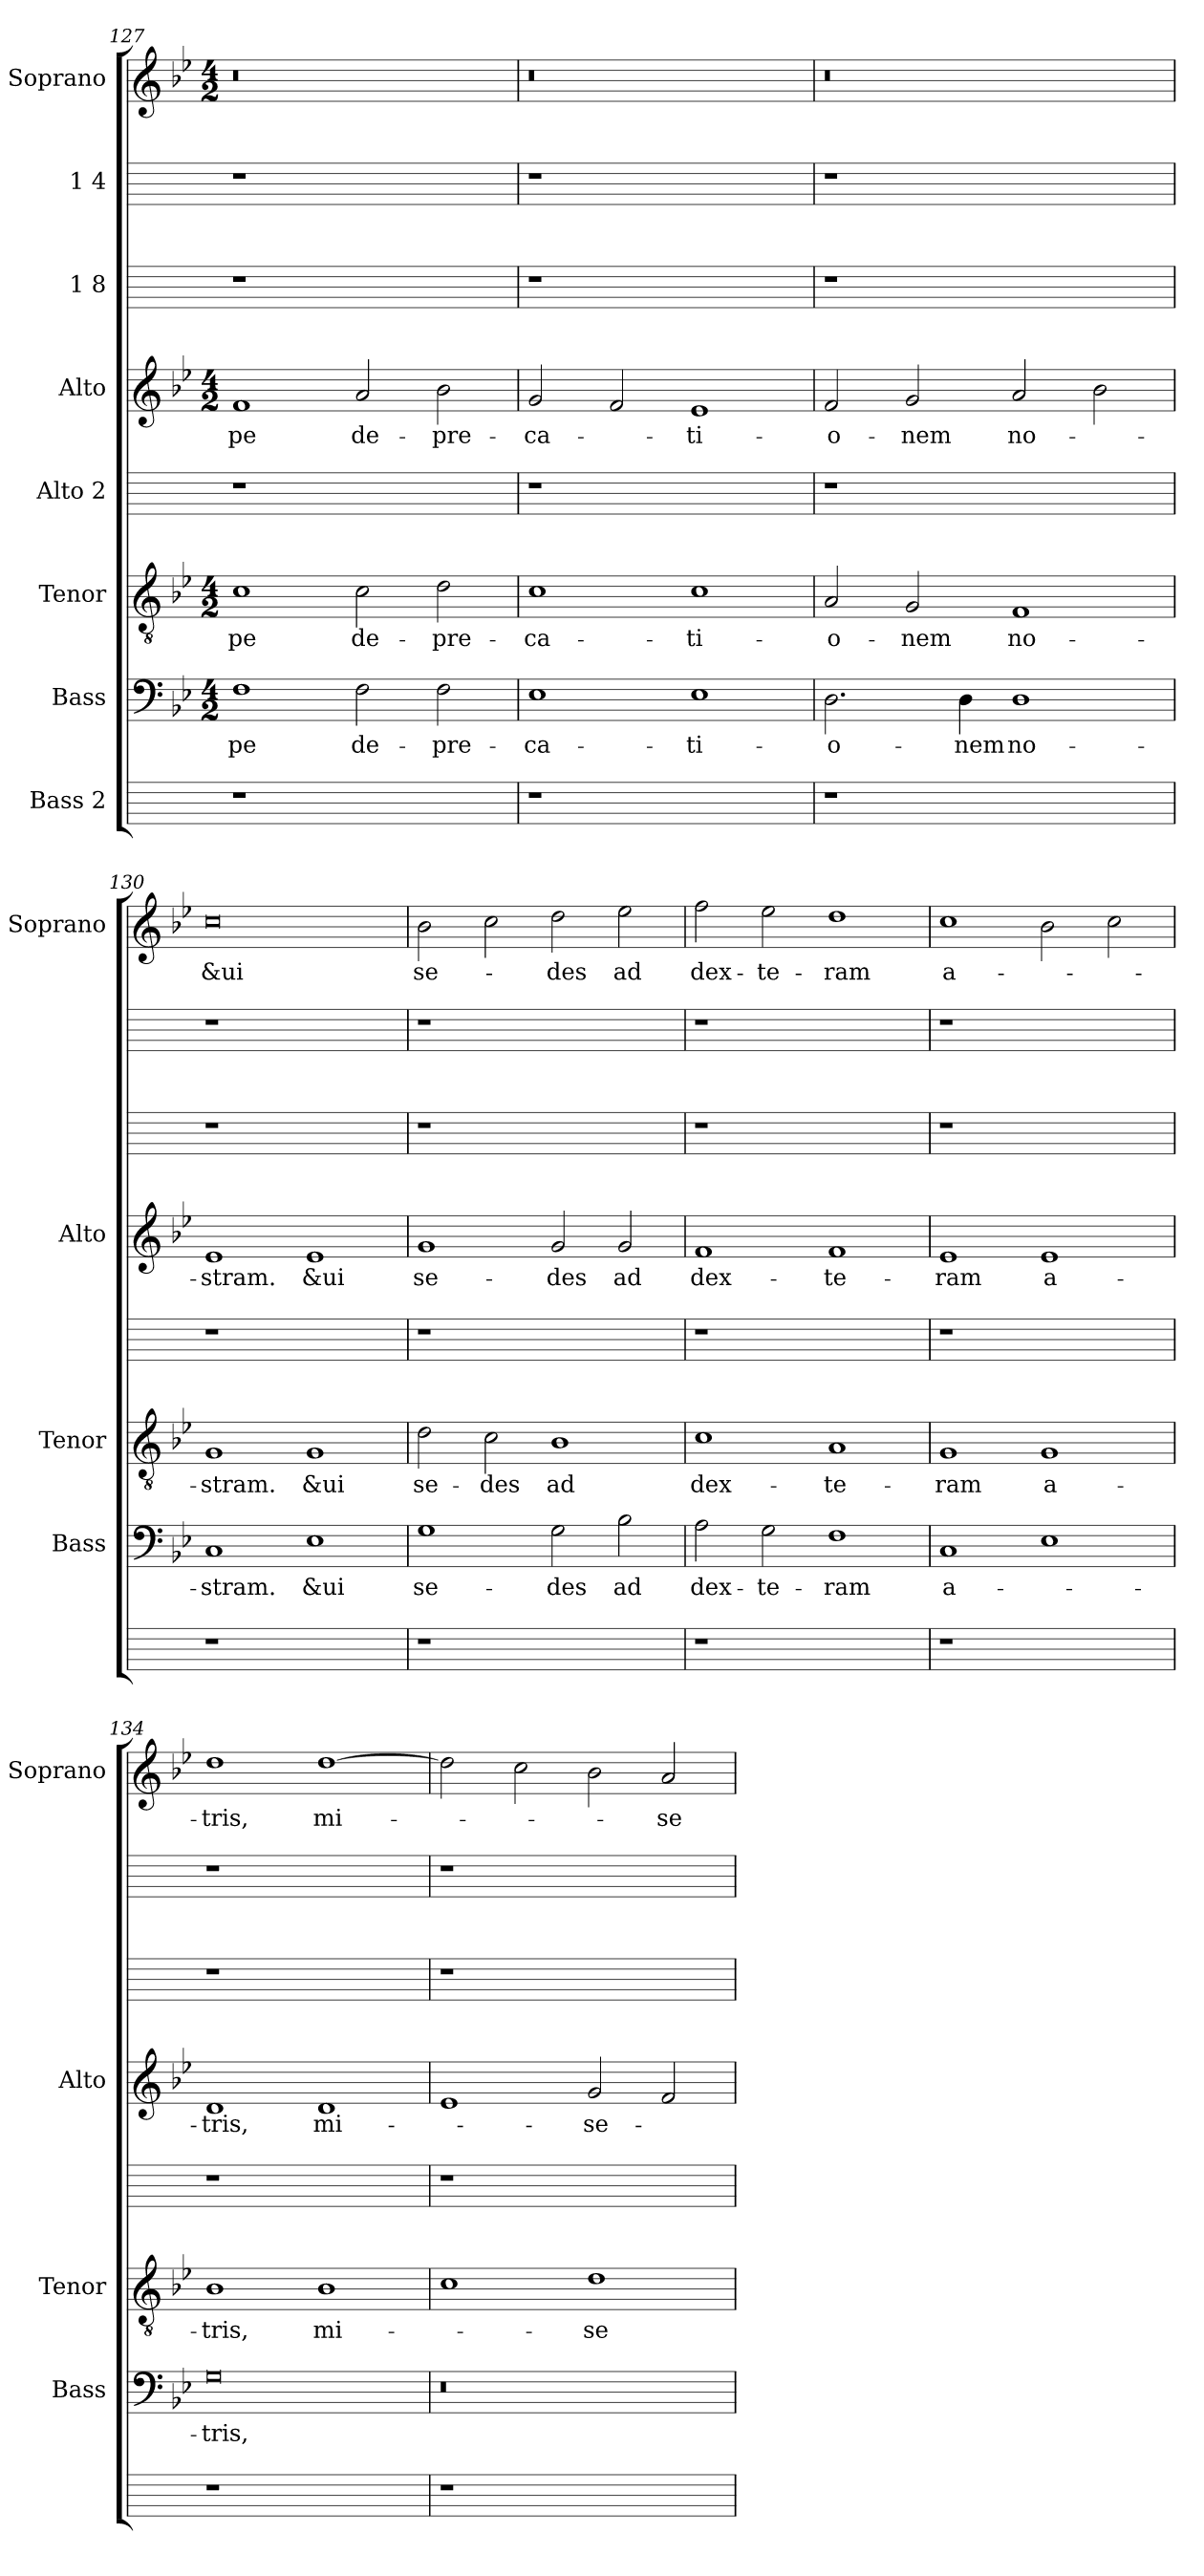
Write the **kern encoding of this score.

**kern	**kern	**text	**kern	**text	**kern	**kern	**text	**kern	**kern	**kern	**text
*part8	*part7	*part7	*part6	*part6	*part5	*part4	*part4	*part3	*part2	*part1	*part1
*staff8	*staff7	*staff7	*staff6	*staff6	*staff5	*staff4	*staff4	*staff3	*staff2	*staff1	*staff1
*I"Bass 2	*I"Bass	*	*I"Tenor	*	*I"Alto 2	*I"Alto	*	*I"1 8	*I"1 4	*I"Soprano	*
*	*I'Bass	*	*I'Tenor	*	*	*I'Alto	*	*	*	*I'Soprano	*
!!LO:LB:g=z
*	*clefF4	*	*clefGv2	*	*	*clefG2	*	*	*	*clefG2	*
*	*k[b-e-]	*	*k[b-e-]	*	*	*k[b-e-]	*	*	*	*k[b-e-]	*
*	*B-:	*	*B-:	*	*	*B-:	*	*	*	*B-:	*
*	*M4/2	*	*M4/2	*	*	*M4/2	*	*	*	*M4/2	*
=127	=127	=127	=127	=127	=127	=127	=127	=127	=127	=127	=127
!	!	!LO:LY:b:cj	!	!LO:LY:b:cj	!	!	!LO:LY:b:cj	!	!	!	!
1r	1F	-pe	1c	-pe	1r	1f	-pe	1r	1r	0r	.
!	!	!LO:LY:b:cj	!	!LO:LY:b:cj	!	!	!LO:LY:b:cj	!	!	!	!
1ryy	2F\	de-	2c\	de-	1ryy	2a/	de-	1ryy	1ryy	.	.
!	!	!LO:LY:b:cj	!	!LO:LY:b:cj	!	!	!LO:LY:b:cj	!	!	!	!
.	2F\	-pre-	2d\	-pre-	.	2b-\	-pre-	.	.	.	.
=128	=128	=128	=128	=128	=128	=128	=128	=128	=128	=128	=128
!	!	!LO:LY:b:cj	!	!LO:LY:b:cj	!	!	!LO:LY:b:cj	!	!	!	!
1r	1E-	-ca-	1c	-ca-	1r	2g/	-ca-	1r	1r	0r	.
.	.	.	.	.	.	2f/	.	.	.	.	.
!	!	!LO:LY:b:cj	!	!LO:LY:b:cj	!	!	!LO:LY:b:cj	!	!	!	!
1ryy	1E-	-ti-	1c	-ti-	1ryy	1e-	-ti-	1ryy	1ryy	.	.
=129	=129	=129	=129	=129	=129	=129	=129	=129	=129	=129	=129
!	!	!LO:LY:b:cj	!	!LO:LY:b:cj	!	!	!LO:LY:b:cj	!	!	!	!
1r	2.D\	-o-	2A/	-o-	1r	2f/	-o-	1r	1r	0r	.
!	!	!	!	!LO:LY:b:cj	!	!	!LO:LY:b:cj	!	!	!	!
.	.	.	2G/	-nem	.	2g/	-nem	.	.	.	.
!	!	!LO:LY:b:cj	!	!	!	!	!	!	!	!	!
.	4D\	-nem	.	.	.	.	.	.	.	.	.
!	!	!LO:LY:b:cj	!	!LO:LY:b:cj	!	!	!LO:LY:b:cj	!	!	!	!
1ryy	1D	no-	1F	no-	1ryy	2a/	no-	1ryy	1ryy	.	.
.	.	.	.	.	.	2b-\	.	.	.	.	.
=130	=130	=130	=130	=130	=130	=130	=130	=130	=130	=130	=130
!	!	!LO:LY:b:cj	!	!LO:LY:b:cj	!	!	!LO:LY:b:cj	!	!	!	!LO:LY:b:cj
1r	1C	-stram.	1G	-stram.	1r	1e-	-stram.	1r	1r	0cc	&ui
!	!	!LO:LY:b:cj	!	!LO:LY:b:cj	!	!	!LO:LY:b:cj	!	!	!	!
1ryy	1E-	&ui	1G	&ui	1ryy	1e-	&ui	1ryy	1ryy	.	.
=131	=131	=131	=131	=131	=131	=131	=131	=131	=131	=131	=131
!	!	!LO:LY:b:cj	!	!LO:LY:b:cj	!	!	!LO:LY:b:cj	!	!	!	!LO:LY:b:cj
1r	1G	se-	2d\	se-	1r	1g	se-	1r	1r	2b-\	se-
!	!	!	!	!LO:LY:b:cj	!	!	!	!	!	!	!
.	.	.	2c\	-des	.	.	.	.	.	2cc\	.
!	!	!LO:LY:b:cj	!	!LO:LY:b:cj	!	!	!LO:LY:b:cj	!	!	!	!LO:LY:b:cj
1ryy	2G\	-des	1B-	ad	1ryy	2g/	-des	1ryy	1ryy	2dd\	-des
!	!	!LO:LY:b:cj	!	!	!	!	!LO:LY:b:cj	!	!	!	!LO:LY:b:cj
.	2B-\	ad	.	.	.	2g/	ad	.	.	2ee-\	ad
!!LO:PB:g=z
=132	=132	=132	=132	=132	=132	=132	=132	=132	=132	=132	=132
!	!	!LO:LY:b:cj	!	!LO:LY:b:cj	!	!	!LO:LY:b:cj	!	!	!	!LO:LY:b:rj
1r	2A\	dex-	1c	dex-	1r	1f	dex-	1r	1r	2ff\	dex-
!	!	!LO:LY:b:cj	!	!	!	!	!	!	!	!	!LO:LY:b:cj
.	2G\	-te-	.	.	.	.	.	.	.	2ee-\	-te-
!	!	!LO:LY:b:cj	!	!LO:LY:b:cj	!	!	!LO:LY:b:cj	!	!	!	!LO:LY:b:cj
1ryy	1F	-ram	1A	-te-	1ryy	1f	-te-	1ryy	1ryy	1dd	-ram
=133	=133	=133	=133	=133	=133	=133	=133	=133	=133	=133	=133
!	!	!LO:LY:b	!	!LO:LY:b:cj	!	!	!LO:LY:b:cj	!	!	!	!LO:LY:b
1r	1C	a-	1G	-ram	1r	1e-	-ram	1r	1r	1cc	a-
!	!	!	!	!LO:LY:b	!	!	!LO:LY:b	!	!	!	!
1ryy	1E-	.	1G	a-	1ryy	1e-	a-	1ryy	1ryy	2b-\	.
.	.	.	.	.	.	.	.	.	.	2cc\	.
=134	=134	=134	=134	=134	=134	=134	=134	=134	=134	=134	=134
!	!	!LO:LY:b:cj	!	!LO:LY:b:cj	!	!	!LO:LY:b:cj	!	!	!	!LO:LY:b:cj
1r	0G	-tris,	1B-	-tris,	1r	1d	-tris,	1r	1r	1dd	-tris,
!	!	!	!	!LO:LY:b:cj	!	!	!LO:LY:b:cj	!	!	!	!LO:LY:b:cj
1ryy	.	.	1B-	mi-	1ryy	1d	mi-	1ryy	1ryy	[>1dd	mi-
=135	=135	=135	=135	=135	=135	=135	=135	=135	=135	=135	=135
1r	0r	.	1c	.	1r	1e-	.	1r	1r	2dd\]	.
.	.	.	.	.	.	.	.	.	.	2cc\	.
!	!	!	!	!LO:LY:b:cj	!	!	!LO:LY:b:cj	!	!	!	!
1ryy	.	.	1d	-se-	1ryy	2g/	-se-	1ryy	1ryy	2b-\	.
!	!	!	!	!	!	!	!	!	!	!	!LO:LY:b:cj
.	.	.	.	.	.	2f/	.	.	.	2a/	-se-
=	=	=	=	=	=	=	=	=	=	=	=
*-	*-	*-	*-	*-	*-	*-	*-	*-	*-	*-	*-
